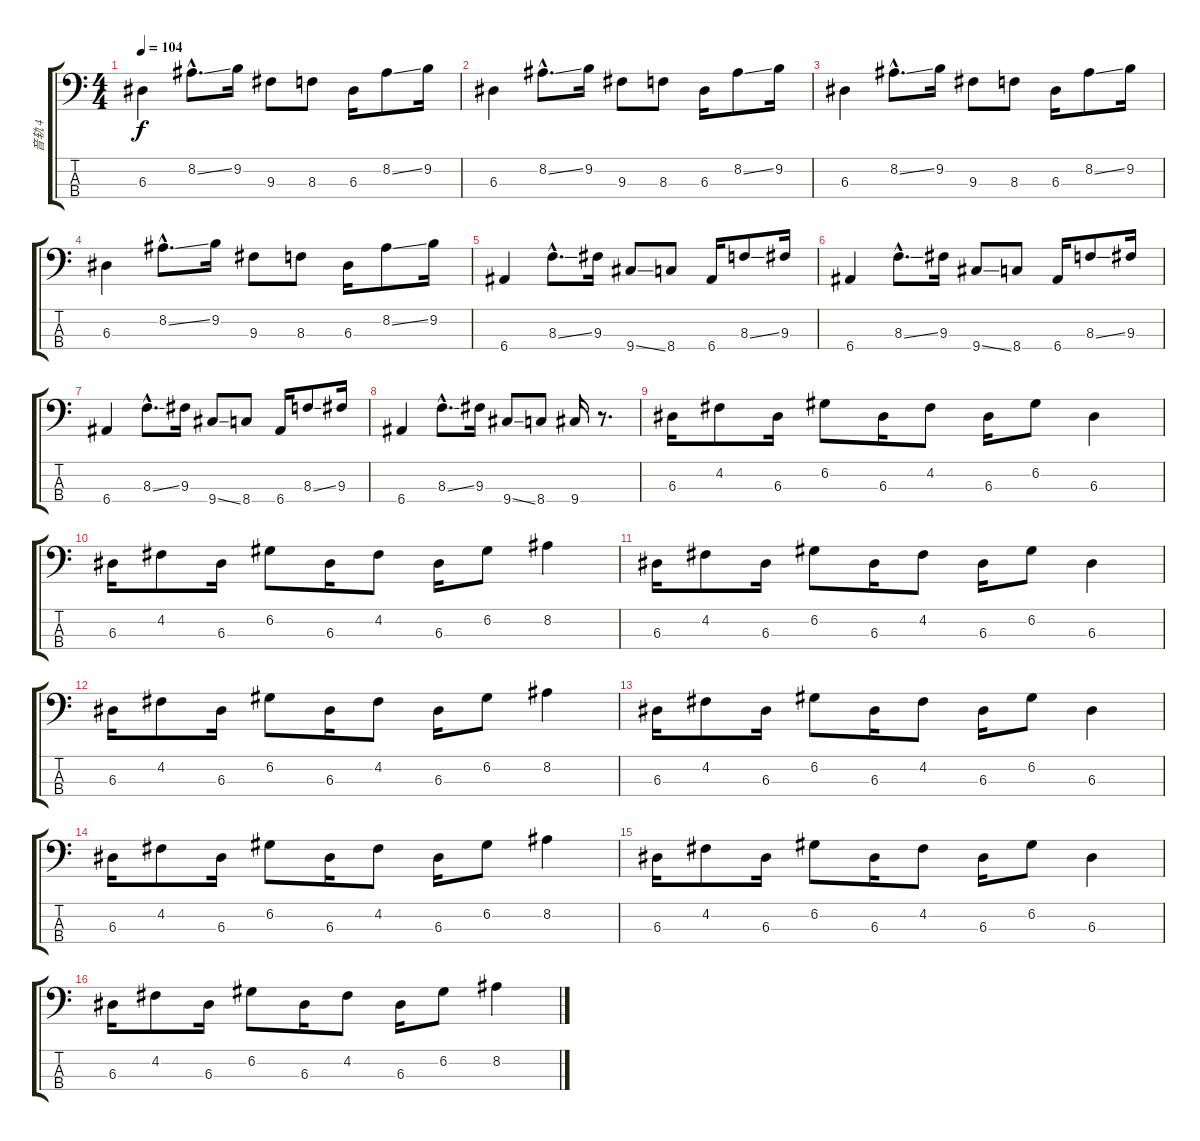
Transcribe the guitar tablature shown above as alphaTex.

\track ("音轨 4" "音轨 4") {instrument electricbassfinger}
\staff {score tabs}
\tuning (G2 D2 A1 E1) {hide}
\ts (4 4)
\tempo 104
\clef f4
\ks c
6.3.4{dy f} 8.2{ss hac}.8{d} 9.2.16 9.3.8 8.3.8 6.3.16 8.2{ss}.8 9.2.16 |
6.3.4 8.2{ss hac}.8{d} 9.2.16 9.3.8 8.3.8 6.3.16 8.2{ss}.8 9.2.16 |
6.3.4 8.2{ss hac}.8{d} 9.2.16 9.3.8 8.3.8 6.3.16 8.2{ss}.8 9.2.16 |
6.3.4 8.2{ss hac}.8{d} 9.2.16 9.3.8 8.3.8 6.3.16 8.2{ss}.8 9.2.16 |
6.4.4 8.3{ss hac}.8{d} 9.3.16 9.4{ss}.8 8.4.8 6.4.16 8.3{ss}.8 9.3.16 |
6.4.4 8.3{ss hac}.8{d} 9.3.16 9.4{ss}.8 8.4.8 6.4.16 8.3{ss}.8 9.3.16 |
6.4.4 8.3{ss hac}.8{d} 9.3.16 9.4{ss}.8 8.4.8 6.4.16 8.3{ss}.8 9.3.16 |
6.4.4 8.3{ss hac}.8{d} 9.3.16 9.4{ss}.8 8.4.8 9.4.16 r.8{d} |
6.3.16 4.2.8 6.3.16 6.2.8 6.3.16 4.2.8 6.3.16 6.2.8 6.3.4 |
6.3.16 4.2.8 6.3.16 6.2.8 6.3.16 4.2.8 6.3.16 6.2.8 8.2.4 |
6.3.16 4.2.8 6.3.16 6.2.8 6.3.16 4.2.8 6.3.16 6.2.8 6.3.4 |
6.3.16 4.2.8 6.3.16 6.2.8 6.3.16 4.2.8 6.3.16 6.2.8 8.2.4 |
6.3.16 4.2.8 6.3.16 6.2.8 6.3.16 4.2.8 6.3.16 6.2.8 6.3.4 |
6.3.16 4.2.8 6.3.16 6.2.8 6.3.16 4.2.8 6.3.16 6.2.8 8.2.4 |
6.3.16 4.2.8 6.3.16 6.2.8 6.3.16 4.2.8 6.3.16 6.2.8 6.3.4 |
6.3.16 4.2.8 6.3.16 6.2.8 6.3.16 4.2.8 6.3.16 6.2.8 8.2.4
